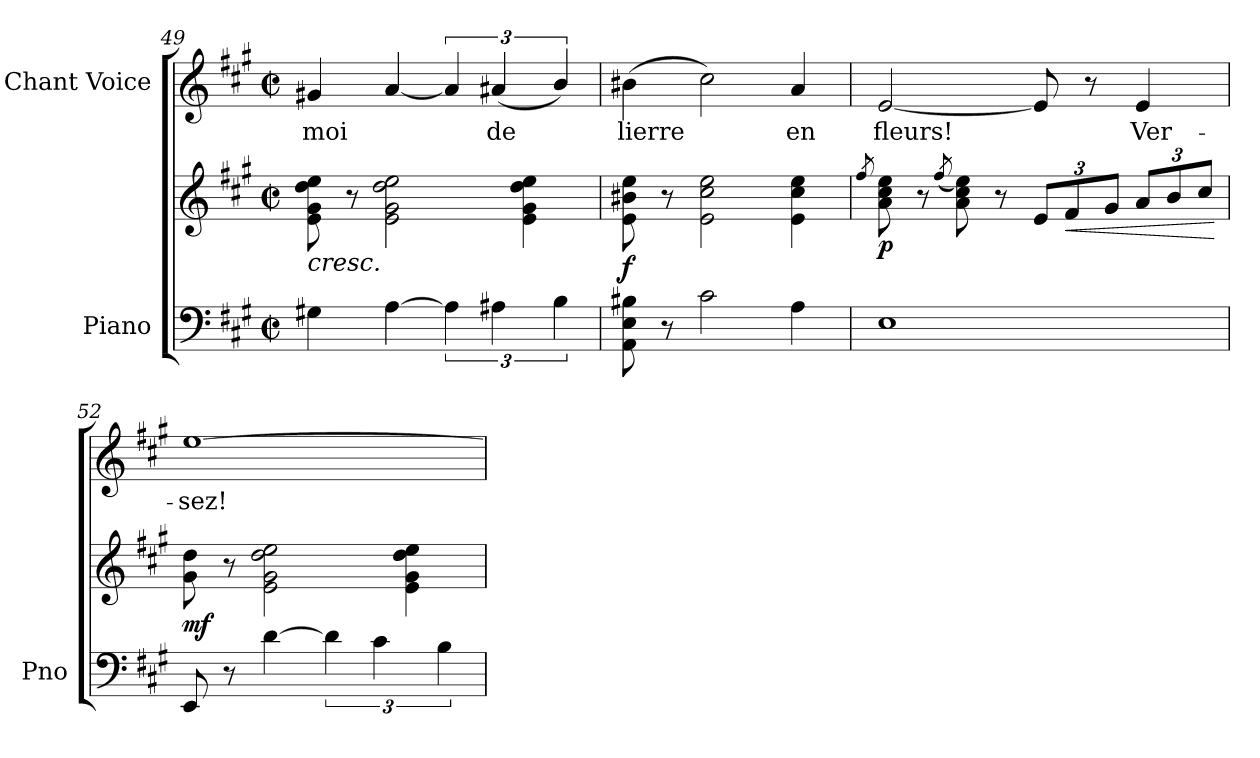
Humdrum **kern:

**kern	**kern	**dynam	**kern	**text
*part2	*part2	*part2	*part1	*part1
*staff3	*staff2	*staff2/3	*staff1	*staff1
*I"Piano	*	*	*I"Chant Voice	*
*I'Pno	*	*	*	*
*clefF4	*clefG2	*	*clefG2	*
*k[f#c#g#]	*k[f#c#g#]	*	*k[f#c#g#]	*
*M2/2	*M2/2	*	*M2/2	*
*met(c|)	*met(c|)	*	*met(c|)	*
=49	=49	=49	=49	=49
!	!LO:TX:b:i:t=cresc.	!	!	!
4G#X\	8e\ 8g#\ 8dd\ 8ee\	.	4g#X/	- moi
.	8r	.	.	.
[4A\	2e\ 2g#\ 2dd\ 2ee\	.	[4a/	.
6A\]	.	.	6a/]	.
6A#X\	.	.	(6a#X/	de
.	4e\ 4g#\ 4dd\ 4ee\	.	.	.
6B\	.	.	6b/)	.
=50	=50	=50	=50	=50
!	!	!LO:DY:b	!	!
8AA\ 8E\ 8B#X\	8e\ 8b#X\ 8ee\	f	(4b#X\	lierre
8r	8r	.	.	.
2c#\	2e\ 2cc#\ 2ee\	.	2cc#\)	.
4A\	4e\ 4cc#\ 4ee\	.	4a/	en
=51	=51	=51	=51	=51
.	8qff#/	.	.	.
!	!	!LO:DY:b	!	!
1E	8a\ 8cc#\ 8ee\	p	[2e/	fleurs!
.	8r	.	.	.
.	(<8qff#/	.	.	.
.	8a\ 8cc#\ 8ee\)	.	.	.
.	8r	.	.	.
.	12e/L	.	8e/]	.
!	!	!LO:HP:b	!	!
.	12f#/	<	.	.
.	.	.	8r	.
.	12g#/J	.	.	.
.	12a/L	.	4e/	Ver-
.	12b/	.	.	.
.	12cc#/J	.	.	.
.	.	[	.	.
=52	=52	=52	=52	=52
!	!	!LO:DY:b	!	!
8EE/	8g#\ 8dd\	mf	[1ee	-sez!
8r	8r	.	.	.
[4d\	2e\ 2g#\ 2dd\ 2ee\	.	.	.
6d\]	.	.	.	.
6c#\	.	.	.	.
.	4e\ 4g#\ 4dd\ 4ee\	.	.	.
6B\	.	.	.	.
=	=	=	=	=
*-	*-	*-	*-	*-
